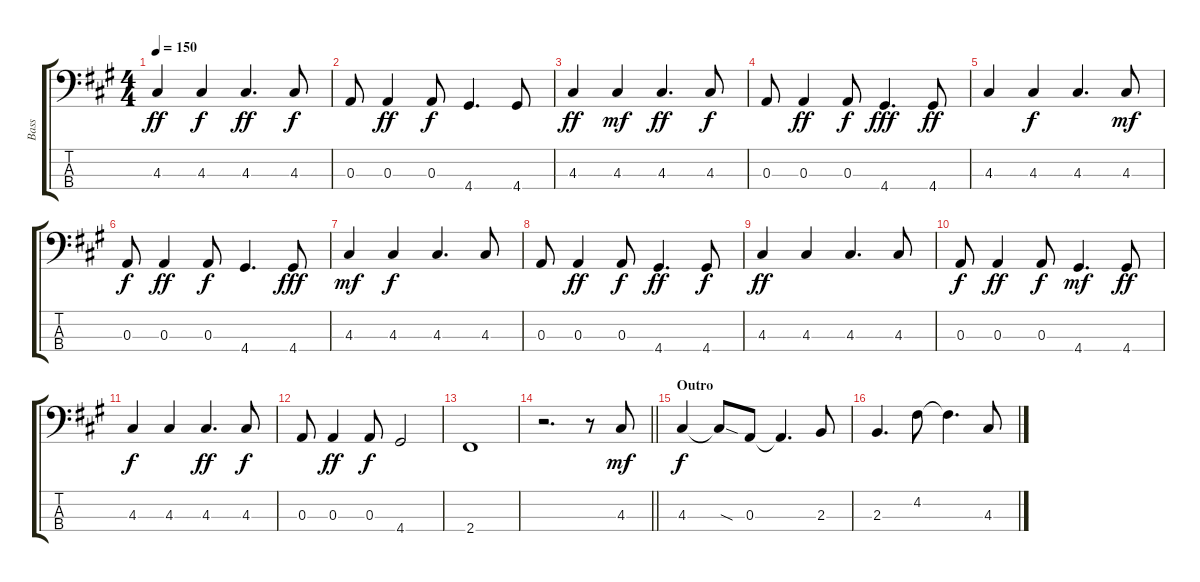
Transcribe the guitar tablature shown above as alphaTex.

\track ("Bass" "Bass") {instrument electricbassfinger}
\staff {score tabs}
\tuning (G2 D2 A1 E1) {hide}
\ts (4 4)
\tempo 150
\clef f4
\ks a
4.3.4{dy ff} 4.3.4{dy f} 4.3.4{d dy ff} 4.3.8{dy f} |
0.3.8 0.3.4{dy ff} 0.3.8{dy f} 4.4.4{d} 4.4.8 |
4.3.4{dy ff} 4.3.4{dy mf} 4.3.4{d dy ff} 4.3.8{dy f} |
0.3.8 0.3.4{dy ff} 0.3.8{dy f} 4.4.4{d dy fff} 4.4.8{dy ff} |
4.3.4 4.3.4{dy f} 4.3.4{d} 4.3.8{dy mf} |
0.3.8{dy f} 0.3.4{dy ff} 0.3.8{dy f} 4.4.4{d} 4.4.8{dy fff} |
4.3.4{dy mf} 4.3.4{dy f} 4.3.4{d} 4.3.8 |
0.3.8 0.3.4{dy ff} 0.3.8{dy f} 4.4.4{d dy ff} 4.4.8{dy f} |
4.3.4{dy ff} 4.3.4 4.3.4{d} 4.3.8 |
0.3.8{dy f} 0.3.4{dy ff} 0.3.8{dy f} 4.4.4{d dy mf} 4.4.8{dy ff} |
4.3.4{dy f} 4.3.4 4.3.4{d dy ff} 4.3.8{dy f} |
0.3.8 0.3.4{dy ff} 0.3.8{dy f} 4.4.2 |
2.4.1 |
\barLineRight lightlight
r.2{d} r.8 4.3.8{dy mf} |
\section ("" "Outro")
4.3.4{dy f} 4.3{sod t}.8 0.3.8 0.3{t}.4{d} 2.3.8 |
2.3.4{d} 4.2.8 4.2{t}.4{d} 4.3.8
